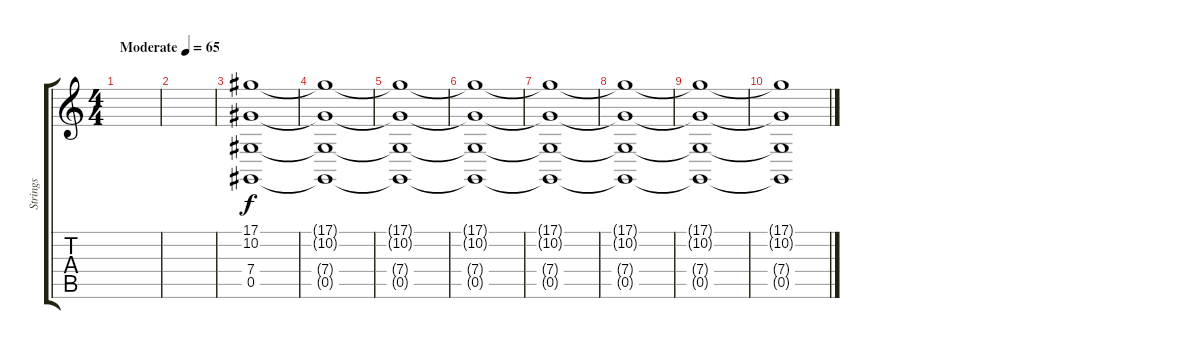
\track ("Strings" "Strings") {instrument stringensemble1}
\staff {score tabs}
\tuning (Eb4 Bb3 Gb3 Db3 Ab2 Eb2) {hide}
\ts (4 4)
\tempo (65 "Moderate")
\clef g2
\ks c
|
|
(17.1 10.2 7.4 0.5).1 |
(17.1{t} 10.2{t} 7.4{t} 0.5{t}).1 |
(17.1{t} 10.2{t} 7.4{t} 0.5{t}).1 |
(17.1{t} 10.2{t} 7.4{t} 0.5{t}).1 |
(17.1{t} 10.2{t} 7.4{t} 0.5{t}).1 |
(17.1{t} 10.2{t} 7.4{t} 0.5{t}).1 |
(17.1{t} 10.2{t} 7.4{t} 0.5{t}).1 |
(17.1{t} 10.2{t} 7.4{t} 0.5{t}).1
